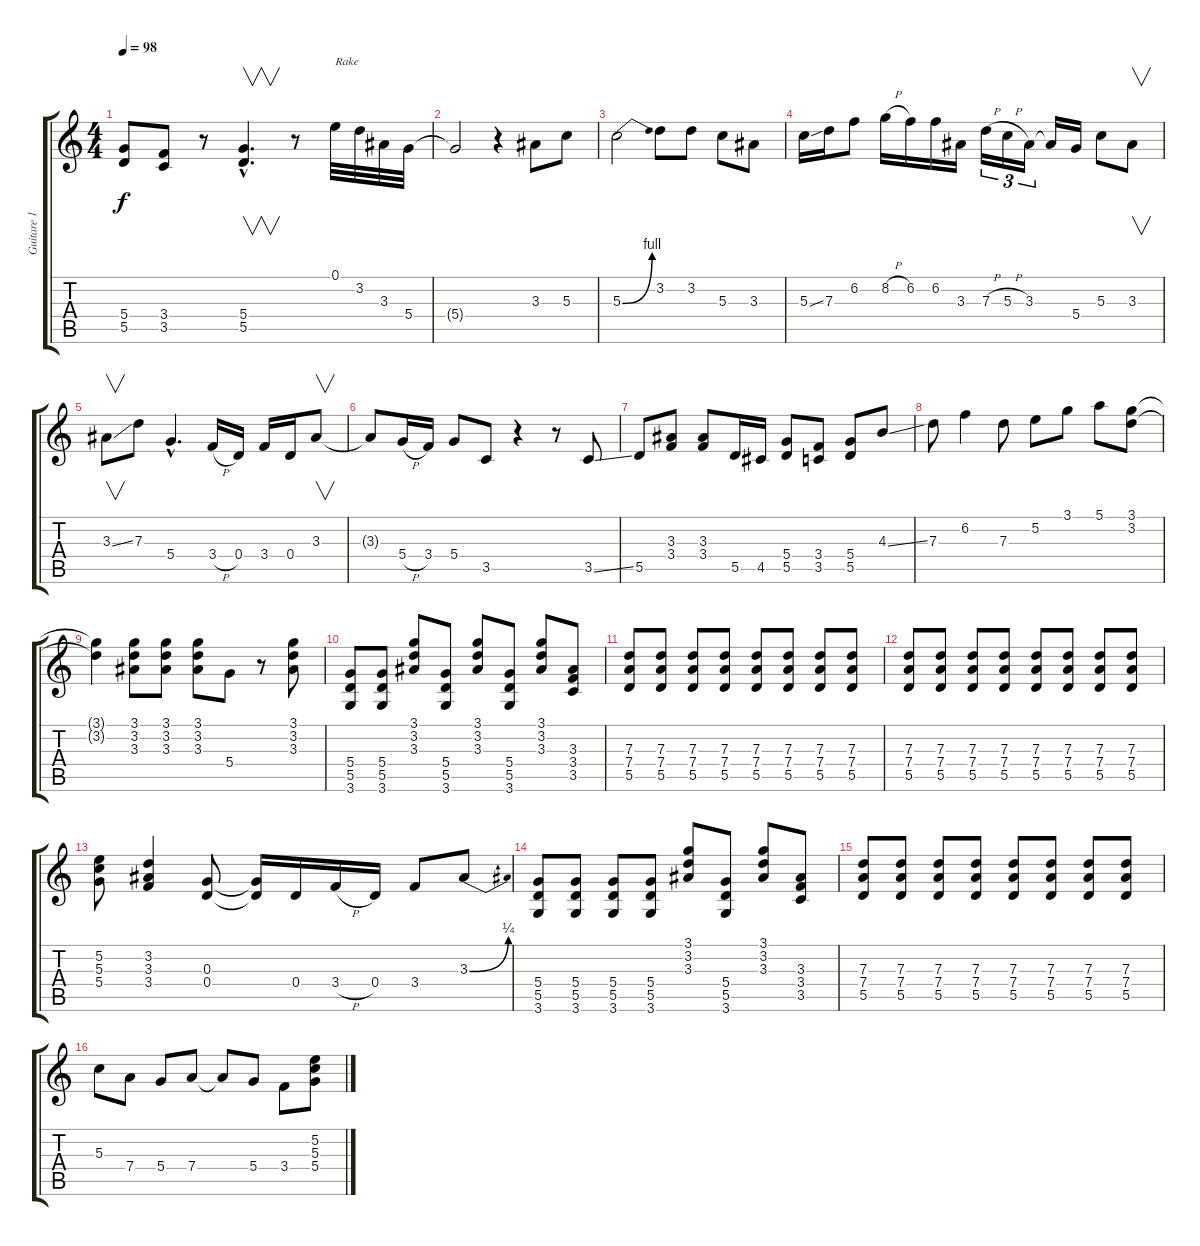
\track ("Guitare 1 Acoustique" "Guitare 1 ") {instrument acousticguitarsteel}
\staff {score tabs}
\tuning (E4 B3 G3 D3 A2 E2) {hide}
\ts (4 4)
\tempo 98
\clef g2
\ks c
(5.4 5.5).8{dy f} (3.4 3.5).8 r.8 (5.4{hac} 5.5{hac}).4{v d} r.8 0.1.32{txt "Rake"} 3.2.32 3.3.32 5.4.32 |
5.4{t}.2 r.4 3.3.8 5.3.8 |
5.3{be (bend 0 0 60 4)}.2 3.2.8 3.2.8 5.3.8 3.3.8 |
5.3{ss}.16 7.3.16 6.2.8 8.2{h}.16 6.2.16 6.2.16 3.3.16 7.3{h}.16{tu (3 2)} 5.3{h}.16{tu (3 2)} 3.3.16{tu (3 2)} 3.3{t}.16 5.4.16 5.3.8 3.3.8{v} |
3.3{ss}.8{v} 7.3.8 5.4{hac}.4{d} 3.4{h}.16 0.4.16 3.4.16 0.4.16 3.3.8{v} |
3.3{t}.8 5.4{h}.16 3.4.16 5.4.8 3.5.8 r.4 r.8 3.5{ss}.8 |
5.5.8 (3.3 3.4).8 (3.3 3.4).8 5.5.16 4.5.16 (5.4 5.5).8 (3.4 3.5).8 (5.4 5.5).8 4.3{ss}.8 |
7.3.8 6.2.4 7.3.8 5.2.8 3.1.8 5.1.8 (3.1 3.2).8 |
(3.1{t} 3.2{t}).4 (3.1 3.2 3.3).8 (3.1 3.2 3.3).8 (3.1 3.2 3.3).8 5.4.8 r.8 (3.1 3.2 3.3).8 |
(5.4 5.5 3.6).8 (5.4 5.5 3.6).8 (3.1 3.2 3.3).8 (5.4 5.5 3.6).8 (3.1 3.2 3.3).8 (5.4 5.5 3.6).8 (3.1 3.2 3.3).8 (3.3 3.4 3.5).8 |
(7.3 7.4 5.5).8 (7.3 7.4 5.5).8 (7.3 7.4 5.5).8 (7.3 7.4 5.5).8 (7.3 7.4 5.5).8 (7.3 7.4 5.5).8 (7.3 7.4 5.5).8 (7.3 7.4 5.5).8 |
(7.3 7.4 5.5).8 (7.3 7.4 5.5).8 (7.3 7.4 5.5).8 (7.3 7.4 5.5).8 (7.3 7.4 5.5).8 (7.3 7.4 5.5).8 (7.3 7.4 5.5).8 (7.3 7.4 5.5).8 |
(5.2 5.3 5.4).8 (3.2 3.3 3.4).4 (0.3 0.4).8 (0.3{t} 0.4{t}).16 0.4.16 3.4{h}.16 0.4.16 3.4.8 3.3{be (bend 0 0 60 1)}.8 |
(5.4 5.5 3.6).8 (5.4 5.5 3.6).8 (5.4 5.5 3.6).8 (5.4 5.5 3.6).8 (3.1 3.2 3.3).8 (5.4 5.5 3.6).8 (3.1 3.2 3.3).8 (3.3 3.4 3.5).8 |
(7.3 7.4 5.5).8 (7.3 7.4 5.5).8 (7.3 7.4 5.5).8 (7.3 7.4 5.5).8 (7.3 7.4 5.5).8 (7.3 7.4 5.5).8 (7.3 7.4 5.5).8 (7.3 7.4 5.5).8 |
5.3.8 7.4.8 5.4.8 7.4.8 7.4{t}.8 5.4.8 3.4.8 (5.2 5.3 5.4).8
